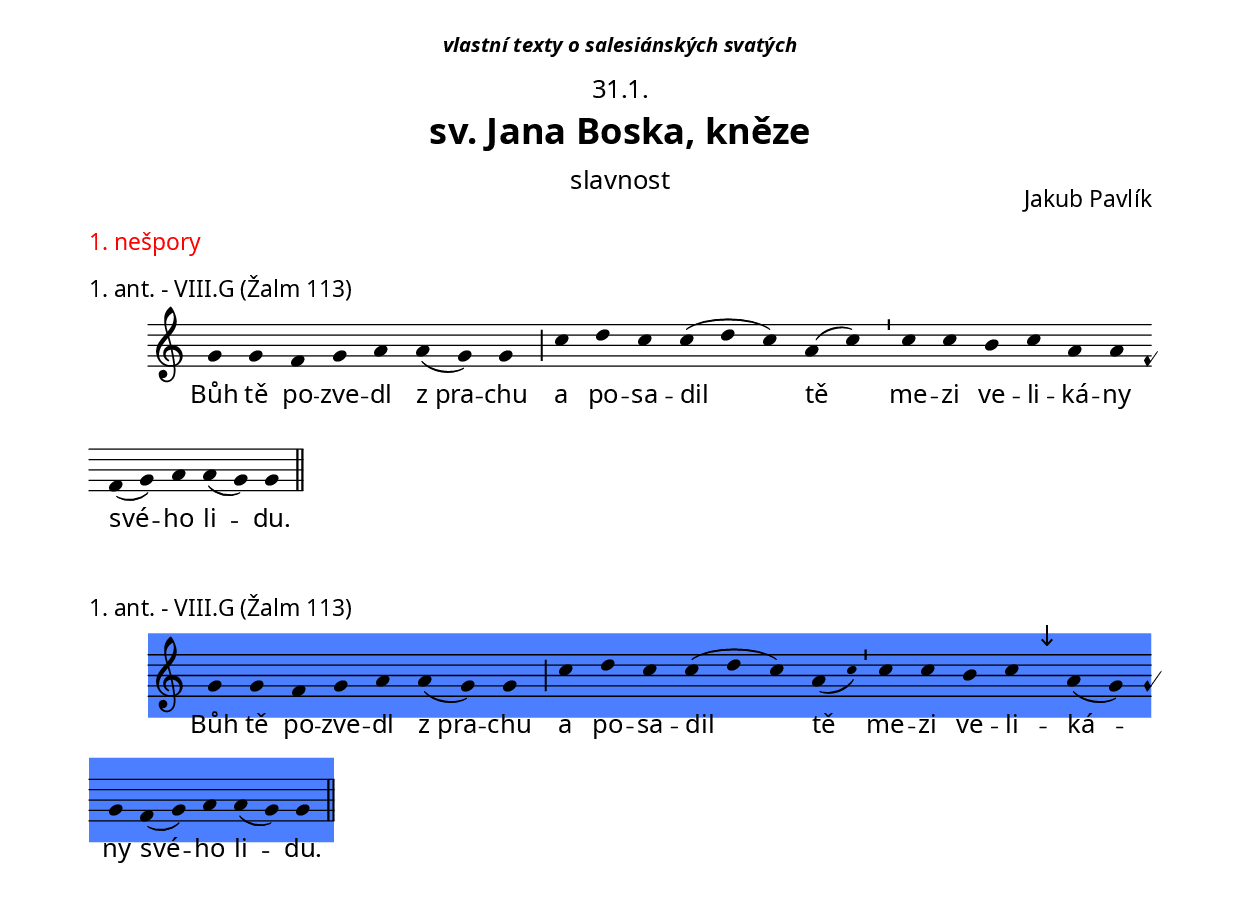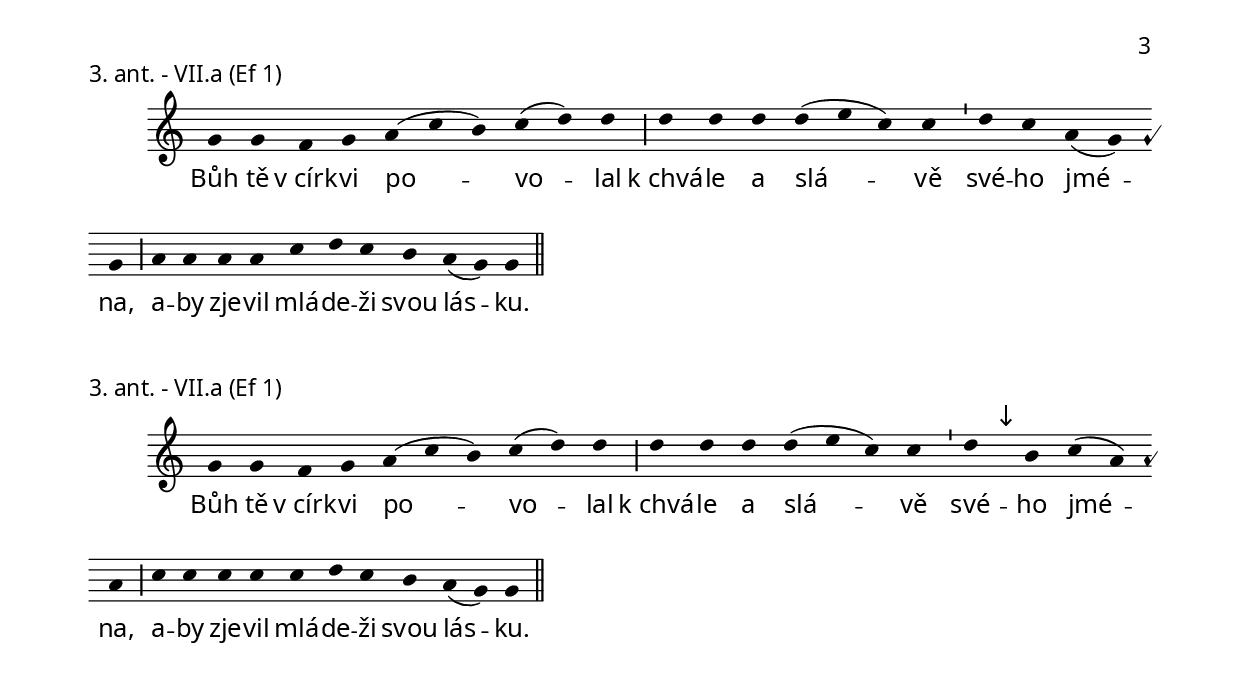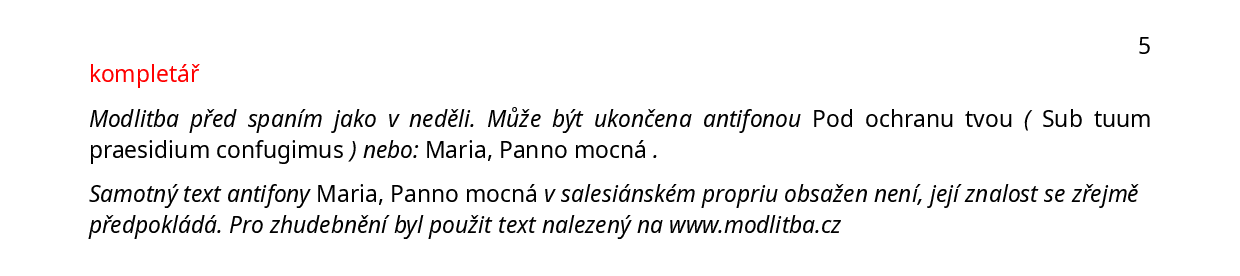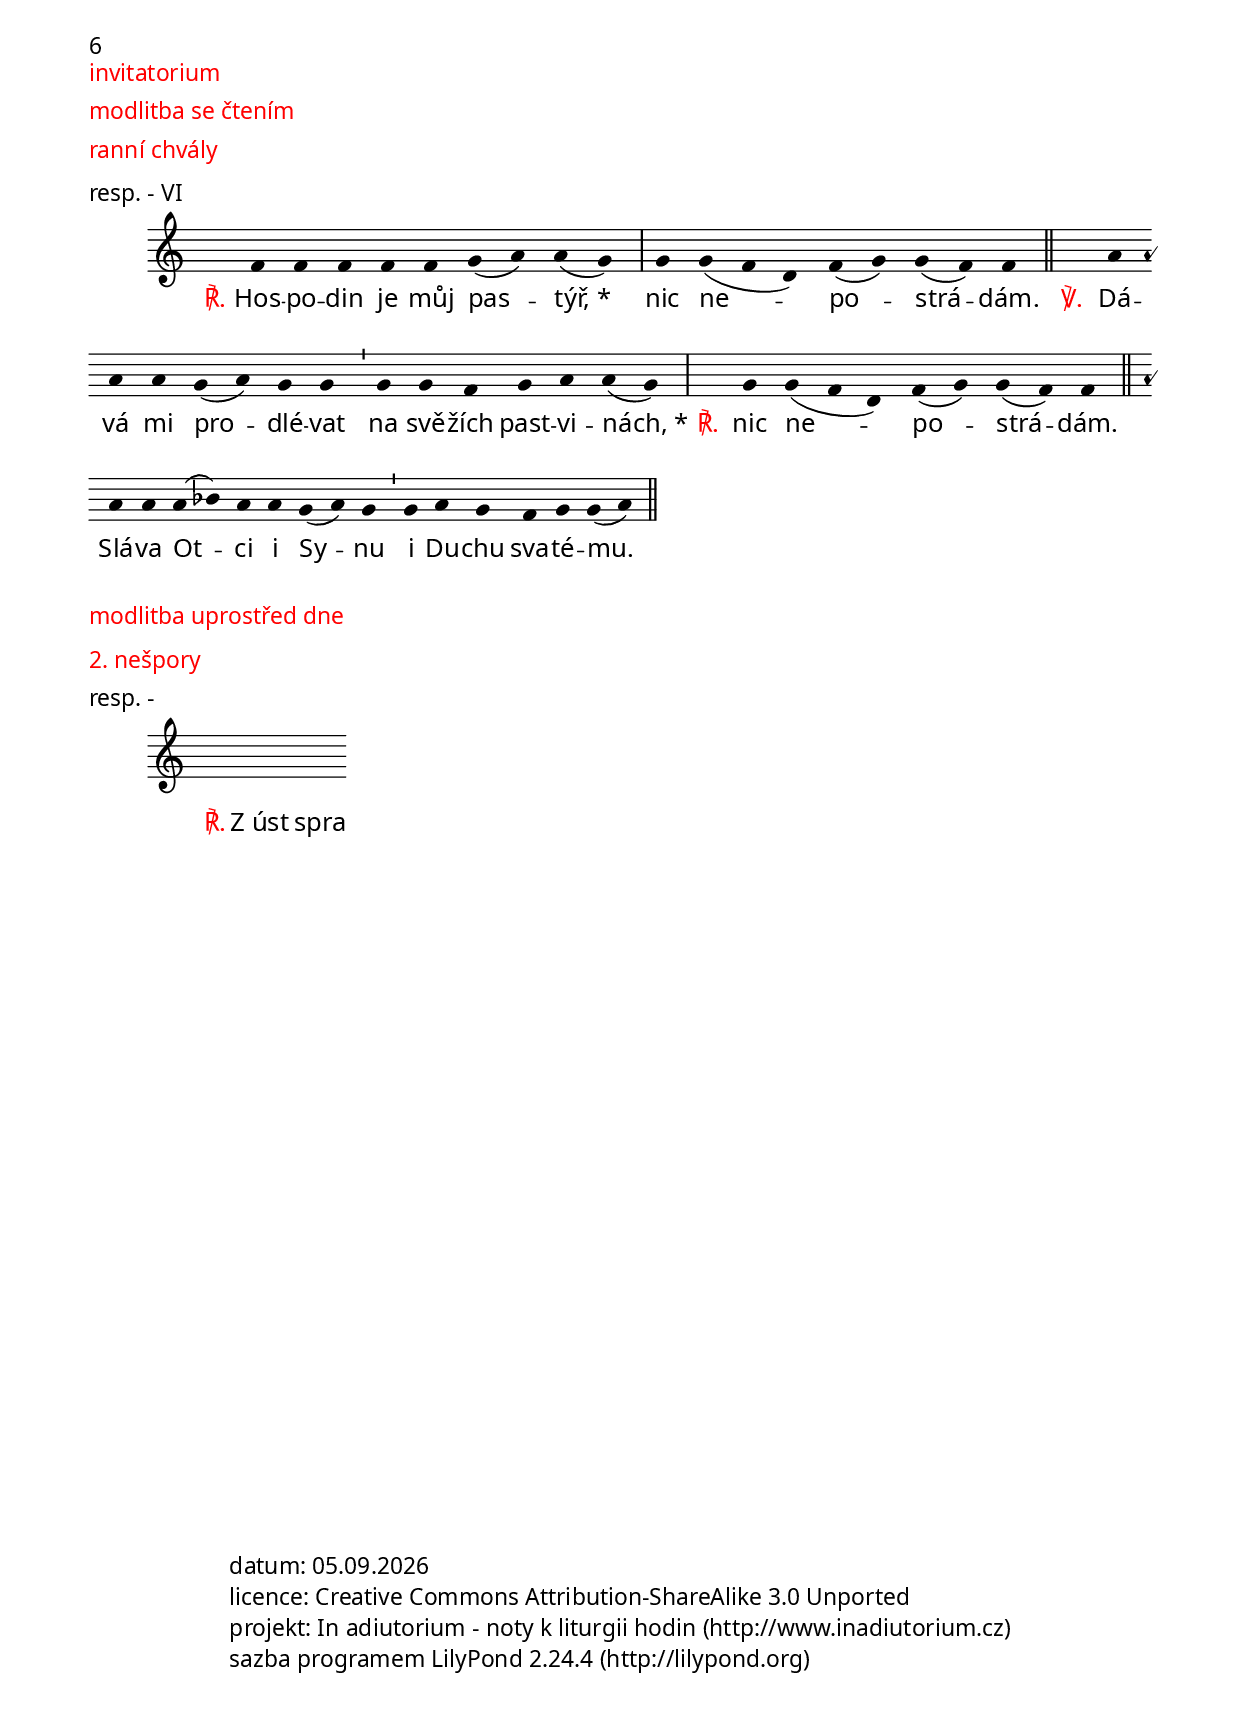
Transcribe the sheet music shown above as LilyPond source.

\version "2.19.32"

\include "../../spolecne.ly"
\include "../../spolecne/reholni.ly"
\include "../../dilyresponsorii.ly"

\header {
  title = \markup\titleSvatek
            "sv. Jana Boska, kněze"
            slavnost
            31.1.
           "vlastní texty o salesiánských svatých"
  composer = "Jakub Pavlík"
}

\markup {\nadpisHodinka {"1. nešpory"}}

\score {
  \relative c'' {
    \choralniRezim
    g4 g f g a a( g) g \barMaior
    c d c c( d c) a( c) \barMin
    c c b c a a f( g) a a( g) g \barFinalis
  }
  \addlyrics {
    Bůh tě po -- zve -- dl z_pra -- chu
    a po -- sa -- dil tě
    me -- zi ve -- li -- ká -- ny
    své -- ho li -- du.
  }
  \header {
    quid = "1. ant."
    modus = "VIII"
    differentia = "G"
    psalmus = "Žalm 113"
    id = "1ne-a1"
    piece = \markup {\sestavTitulek}
  }
}

\score {
  \relative c'' {
    \zvyraznovacModry
    \choralniRezim
    g4 g f g a a( g) g \barMaior
    c d c c( d c) a( \grace { c) } \barMin
    c c b c \mark\sipka a( g) g f( g) a a( g) g \barFinalis
  }
  \addlyrics {
    Bůh tě po -- zve -- dl z_pra -- chu
    a po -- sa -- dil tě
    me -- zi ve -- li -- ká -- ny
    své -- ho li -- du.
  }
  \header {
    quid = "1. ant."
    modus = "VIII"
    differentia = "G"
    psalmus = "Žalm 113"
    id = "1ne-a1"
    piece = \markup {\sestavTitulek}
  }
}

\pageBreak

\score {
  \relative c'' {
    \zvyraznovacModry
    \choralniRezim
    c4 b a a g g \barMin
    a g a f e f( g) \barMaior
    a g a b( c) a \barMin
    c a g f( g) a( g) g \barFinalis
  }
  \addlyrics {
    V_to -- bě dal Hos -- po -- din
    hla -- do -- vě -- jí -- cím chléb,
    si -- rot -- kům ot -- ce,
    mlá -- de -- ži pří -- te -- le.
  }
  \header {
    quid = "2. ant."
    modus = "VIII"
    differentia = "c"
    psalmus = "Žalm 146"
    id = "1ne-a2"
    piece = \markup {\sestavTitulek}
  }
}

\pageBreak

\score {
  \relative c'' {
    \choralniRezim
    g4 g f g a( c b) c( d) d \barMaior
    d d d d( e c) c \barMin
    d c a( g) g \barMaior
    a a a a c d c b a( g) g \barFinalis
  }
  \addlyrics {
    Bůh tě v_círk -- vi po -- vo -- lal
    k_chvá -- le a slá -- vě
    své -- ho jmé -- na,
    a -- by zje -- vil mlá -- de -- ži svou lás -- ku.
  }
  \header {
    quid = "3. ant."
    modus = "VII"
    differentia = "a"
    psalmus = "Ef 1"
    id = "1ne-a3"
    piece = \markup {\sestavTitulek}
  }
}

\score {
  \relative c'' {
    \choralniRezim
    g4 g f g a( c b) c( d) d \barMaior
    d d d d( e c) c \barMin
    d \mark\sipka b c( a) a \barMaior
    c c c c c d c b a( g) g \barFinalis
  }
  \addlyrics {
    Bůh tě v_círk -- vi po -- vo -- lal
    k_chvá -- le a slá -- vě
    své -- ho jmé -- na,
    a -- by zje -- vil mlá -- de -- ži svou lás -- ku.
  }
  \header {
    quid = "3. ant."
    modus = "VII"
    differentia = "a"
    psalmus = "Ef 1"
    id = "1ne-a3"
    piece = \markup {\sestavTitulek}
  }
}

\pageBreak

\score {
  \relative c' {
    \choralniRezim

    % R
    \neviditelna a

    % V
    \neviditelna a

    % Slava
  }
  \addlyrics {
    \Response Bůh si ho za -- mi -- lo -- val_*
    a za -- hr -- nul ho po -- cta -- mi.
    \Verse O -- děl ho slá -- vou
    \textRespDoxologie
  }
  \header {
    quid = "resp."
    modus = ""
    id = "1ne-r"
    piece = \markup {\sestavTitulekResp}
  }
}

\score {
  \relative c' {
    \choralniRezim

  }
  \addlyrics {
    Ce -- lý svůj ži -- vot a všech -- ny své sí -- ly
    dám do služ -- by mlá -- de -- ži.
  }
  \header {
    quid = "ant. k Magnificat"
    modus = ""
    differentia = ""
    psalmus = ""
    id = "1ne-am"
    piece = \markup {\sestavTitulekBezZalmu}
  }
}

\markup\italic{Nebo:}

\score {
  \relative c' {
    \choralniRezim

  }
  \addlyrics {
    Můj sy -- nu,
    za -- cho -- vá -- vej pří -- ka -- zy své -- ho ot -- ce,
    ne -- po -- hr -- dej na -- u -- če -- ní -- mi své mat -- ky
    a u -- cho -- vá -- vej je stá -- le ve svém srd -- ci.
  }
  \header {
    quid = "ant. k Magnificat"
    modus = ""
    differentia = ""
    psalmus = ""
    id = "1ne-am2"
    piece = \markup {\sestavTitulekBezZalmu}
  }
}

\pageBreak

\markup {\nadpisHodinka {"kompletář"}}

\markup\justify\italic{
  Modlitba před spaním jako v neděli. Může být ukončena
  antifonou \upright{Pod ochranu tvou} (\upright{Sub tuum praesidium confugimus})
  nebo: \upright{Maria, Panno mocná}.
}

\markup\wordwrap\italic{
  Samotný text antifony \upright{Maria, Panno mocná} v salesiánském propriu obsažen není, její znalost se zřejmě předpokládá.
  Pro zhudebnění byl použit text nalezený na \sans\with-url #"http://www.modlitba.cz/modlitba-v-zivote/seznam-modliteb/rozdeleni-modliteb-podle-adresata-podle-toho-ke-komu-se-modlitbou-obracime/k-panne-marii/" {www.modlitba.cz}
}

\score {
  \relative c' {
    \choralniRezim

  }
  \addlyrics {
    Ma -- ri -- a, Pan -- no moc -- ná,
    ty vel -- ká a slav -- ná zášti -- to sva -- té Cír -- kve;
    ty po -- di -- vu -- hod -- ná po -- moc -- ni -- ce křes -- ťa -- nů;
    ty sa -- mo -- je -- di -- ná jsi po -- tře -- la všech -- ny blu -- dy na ce -- lém svě -- tě;
    o -- chraň nás před ne -- pří -- te -- lem v_na -- šich úz -- ko -- stech,
    v_na -- šich zá -- pa -- sech a v_na -- šich tís -- ních,
    a v_ho -- di -- ně smr -- ti
    při -- jmi na -- ši du -- ši do rá -- je.
    A -- men. % nechat? vypustit? v antifonach nebyva
  }
  \header {
    % text z http://www.modlitba.cz/modlitba-v-zivote/seznam-modliteb/rozdeleni-modliteb-podle-adresata-podle-toho-ke-komu-se-modlitbou-obracime/k-panne-marii/
    % protože v propriu se na modlitbu pouze odkazuje, ale není otištěna
    quid = "ant."
    modus = ""
    differentia = ""
    psalmus = ""
    id = "pannomocna"
    piece = \markup {\sestavTitulekBezZalmu}
  }
}

\pageBreak

\markup {\nadpisHodinka {"invitatorium"}}

\score {
  \relative c' {
    \choralniRezim

  }
  \addlyrics {
    Ve svá -- tek sva -- té -- ho Ja -- na Bos -- ka
    chval -- me Pá -- na, na -- še -- ho Bo -- ha.
  }
  \header {
    quid = "ant."
    modus = ""
    differentia = ""
    psalmus = ""
    id = "invit"
    piece = \markup {\sestavTitulekBezZalmu}
  }
}

\markup {\nadpisHodinka {"modlitba se čtením"}}

\score {
  \relative c' {
    \choralniRezim

  }
  \addlyrics {
    Bůh mu dal moud -- rost a pro -- zí -- ra -- vost
    a srd -- ce vel -- ké ja -- ko moř -- ské po -- bře -- ží.
  }
  \header {
    quid = "1. ant."
    modus = ""
    differentia = ""
    psalmus = "Žalm 21"
    id = "mc-a1"
    piece = \markup {\sestavTitulek}
  }
}

\score {
  \relative c' {
    \choralniRezim

  }
  \addlyrics {
    Vě -- řil pro -- ti vší na -- dě -- ji
    a stal se ot -- cem mno -- ha ná -- ro -- dů.
  }
  \header {
    quid = "2. ant."
    modus = ""
    differentia = ""
    psalmus = "Žalm 92-I"
    id = "mc-a2"
    piece = \markup {\sestavTitulek}
  }
}

\score {
  \relative c' {
    \choralniRezim

  }
  \addlyrics {
    Dů -- vě -- řo -- val v_Hos -- po -- di -- na,
    ko -- nal dob -- ro;
    do něj vlo -- žil svou ra -- dost.
  }
  \header {
    quid = "3. ant."
    modus = ""
    differentia = ""
    psalmus = "Žalm 92-II"
    id = "mc-a3"
    piece = \markup {\sestavTitulek}
  }
}

\score {
  \relative c' {
    \choralniRezim

  }
  \addlyrics {
    Všech -- no, co ko -- ná -- te slo -- vy a či -- ny,
    ať je ko -- ná -- no
    v_Hos -- po -- di -- no -- vě jmé -- nu.
  }
  \header {
    quid = "ant. ke kantikům vigilie"
    modus = ""
    differentia = ""
    psalmus = ""
    id = "mc-avig"
    piece = \markup {\sestavTitulekBezZalmu}
  }
}

\markup {\nadpisHodinka {"ranní chvály"}}

\score {
  \relative c' {
    \choralniRezim

  }
  \addlyrics {
    Slá -- va a chvá -- la to -- bě,
    Bo -- že mých ot -- ců,
    jenžs mi dal moud -- rost,
    po -- ko -- ru a sí -- lu.
  }
  \header {
    quid = "1. ant."
    modus = ""
    differentia = ""
    psalmus = "Žalm 63"
    id = "rch-a1"
    piece = \markup {\sestavTitulek}
  }
}

\score {
  \relative c' {
    \choralniRezim

  }
  \addlyrics {
    Chval -- te na -- še -- ho Bo -- ha tan -- ci,
    zpí -- vej -- te mu za zvu -- ku bub -- nu a har -- fy,
    a -- le -- lu -- ja.
  }
  \header {
    quid = "2. ant."
    modus = ""
    differentia = ""
    psalmus = "Dan 3-III"
    id = "rch-a2"
    piece = \markup {\sestavTitulek}
  }
}

\score {
  \relative c' {
    \choralniRezim

  }
  \addlyrics {
    Za -- hr -- nu -- ješ ho ra -- dos -- tí před svou tvá -- ří,
    hlá -- sá mla -- dým tvá bla -- ho -- sla -- ven -- ství.
  }
  \header {
    quid = "3. ant."
    modus = ""
    differentia = ""
    psalmus = "Žalm 149"
    id = "rch-a3"
    piece = \markup {\sestavTitulek}
  }
}

\score {
  \relative c' {
    \choralniRezim

    % R
    \neviditelna f
    f4 f f f f g( a) a( g) \barMax
    g g( f d) f( g) g( f) f \barFinalis
    % V
    \neviditelna g
    a a a g( a) g g \barMin g g f g a a( g) \barMax
    % R
    \neviditelna g
    g g( f d) f( g) g( f) f \barFinalis
    % Slava
    \respVIdoxologie \barFinalis
  }
  \addlyrics {
    \Response Hos -- po -- din je můj pas -- týř,_*
    nic ne -- po -- strá -- dám.
    \Verse Dá -- vá mi pro -- dlé -- vat na svě -- žích past -- vi -- nách,_*
    \Response nic ne -- po -- strá -- dám.
    \textRespDoxologie
  }
  \header {
    quid = "resp."
    modus = "VI"
    fial = "responsoria.ly#2ct-ne"
    id = "rch-r"
    piece = \markup\sestavTitulekResp
  }
}

\score {
  \relative c' {
    \choralniRezim

  }
  \addlyrics {
    Bla -- ho -- sla -- ve -- ní ti -- ší,
    ne -- boť o -- ni do -- sta -- nou ze -- mi za dě -- dic -- tví.
    Bla -- ho -- sla -- ve -- ní čis -- té -- ho srd -- ce,
    ne -- boť o -- ni bu -- dou vi -- dět Bo -- ha.
  }
  \header {
    quid = "ant. k Benedictus"
    modus = ""
    differentia = ""
    psalmus = ""
    id = "rch-ab"
    piece = \markup {\sestavTitulekBezZalmu}
  }
}

\markup {\nadpisHodinka {"modlitba uprostřed dne"}}

\score {
  \relative c' {
    \choralniRezim

  }
  \addlyrics {
    Služ -- te Hos -- po -- di -- nu s_ra -- dos -- tí,
    a -- le -- lu -- ja.
  }
  \header {
    quid = "ant. dopoledne"
    modus = ""
    differentia = ""
    psalmus = ""
    id = "tercie"
    piece = \markup {\sestavTitulekBezZalmu}
  }
}

\score {
  \relative c' {
    \choralniRezim

  }
  \addlyrics {
    Klaň -- te se Bo -- hu v_kaž -- dé do -- bě:
    v_ra -- dos -- ti i v_bo -- les -- ti.
  }
  \header {
    quid = "ant. v poledne"
    modus = ""
    differentia = ""
    psalmus = ""
    id = "sexta"
    piece = \markup {\sestavTitulekBezZalmu}
  }
}

\score {
  \relative c' {
    \choralniRezim

  }
  \addlyrics {
    Ať nám Bůh po -- má -- há krá -- čet
    po ne -- bes -- ké ces -- tě.
  }
  \header {
    quid = "ant. odpoledne"
    modus = ""
    differentia = ""
    psalmus = ""
    id = "nona"
    piece = \markup {\sestavTitulekBezZalmu}
  }
}

\markup {\nadpisHodinka {"2. nešpory"}}

\score {
  \relative c' {
    \choralniRezim

  }
  \addlyrics {
    Mo -- je slá -- va je v_Hos -- po -- di -- nu,
    ať to sly -- ší po -- kor -- ní
    a ra -- du -- jí se.
  }
  \header {
    quid = "1. ant."
    modus = ""
    differentia = ""
    psalmus = "Žalm 15"
    id = "ne-a1"
    piece = \markup {\sestavTitulek}
  }
}

\score {
  \relative c' {
    \choralniRezim

  }
  \addlyrics {
    Po -- čá -- tek moud -- ros -- ti je bát se Hos -- po -- di -- na,
    moud -- rý je ten,
    kdo je mu věr -- ný.
  }
  \header {
    quid = "2. ant."
    modus = ""
    differentia = ""
    psalmus = "Žalm 112"
    id = "ne-a2"
    piece = \markup {\sestavTitulek}
  }
}

\score {
  \relative c' {
    \choralniRezim

  }
  \addlyrics {
    Ve -- li -- ký a po -- di -- vu -- hod -- ný jsi, Pa -- ne,
    ve všech svých sva -- tých.
  }
  \header {
    quid = "3. ant."
    modus = ""
    differentia = ""
    psalmus = "Zj 15"
    id = "ne-a3"
    piece = \markup {\sestavTitulek}
  }
}

\score {
  \relative c' {
    \choralniRezim

    % R
    \neviditelna a

    % V
    \neviditelna a

    % R
    \neviditelna a

    % Slava
  }
  \addlyrics {
    \Response Z_úst spra -- ved -- li -- vé -- ho vy -- chá -- ze -- jí_*
    slo -- va moud -- ros -- ti.
    \Verse Ve svém srd -- ci má Bo -- ží zá -- kon.
    \Response
    \textRespDoxologie
  }
  \header {
    quid = "resp."
    modus = ""
    id = "ne-r"
    piece = \markup {\sestavTitulekResp}
  }
}

\score {
  \relative c' {
    \choralniRezim

  }
  \addlyrics {
    Pro spá -- su va -- šich du -- ší
    dám s_ra -- dos -- tí ce -- lý svůj ži -- vot.
  }
  \header {
    quid = "ant. k Magnificat"
    modus = ""
    differentia = ""
    psalmus = ""
    id = "ne-am"
    piece = \markup {\sestavTitulekBezZalmu}
  }
}